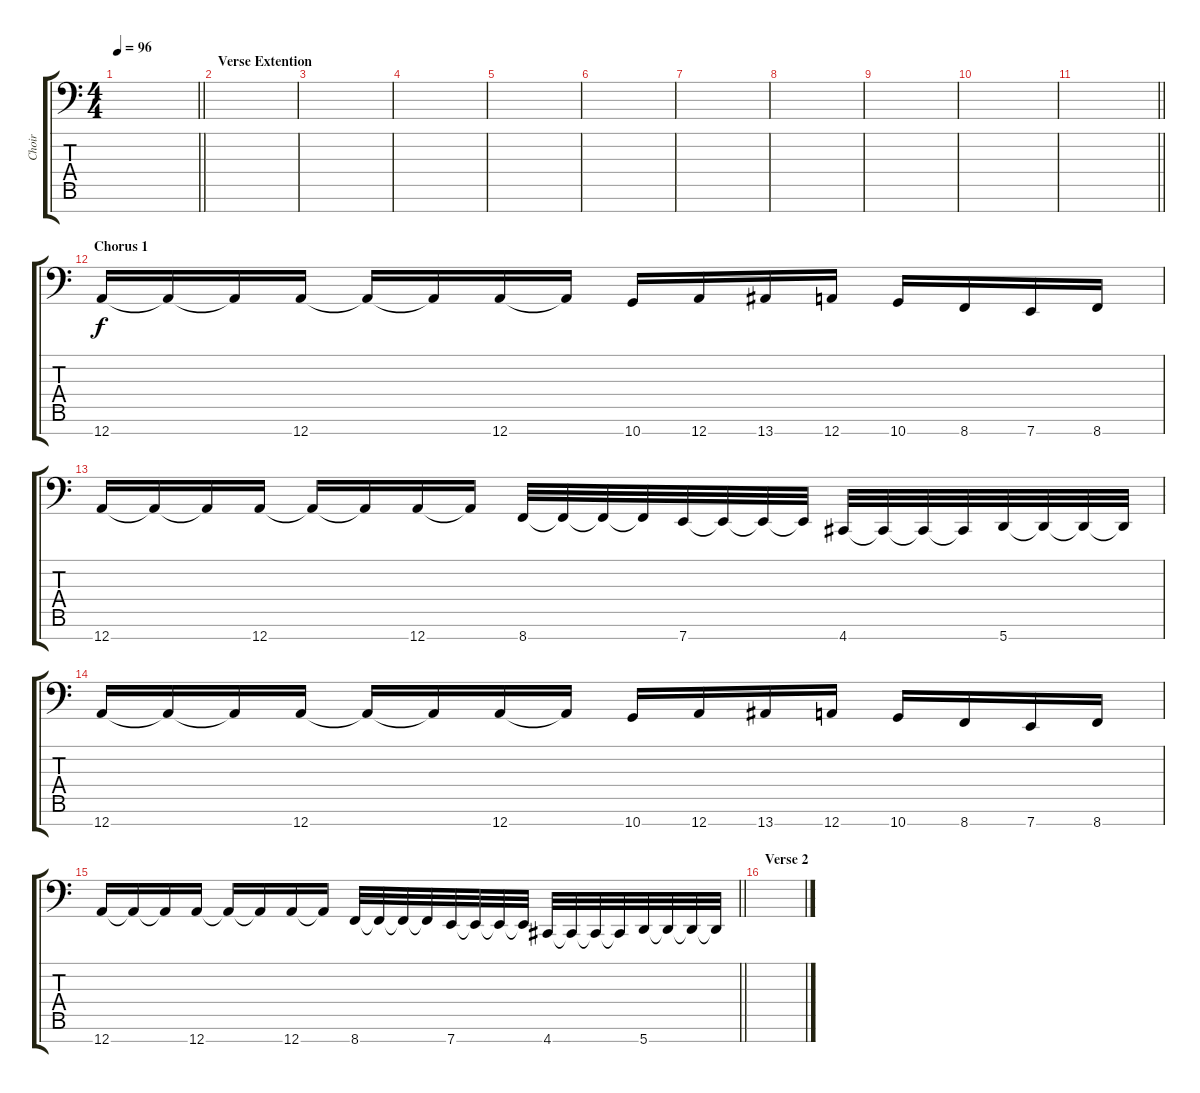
\track ("Choir" "Choir") {instrument choiraahs}
\staff {score tabs}
\tuning (E4 B3 G3 D3 A2 E2 A1) {hide}
\ts (4 4)
\tempo 96
\clef f4
\barLineRight lightlight
\ks c
|
\section ("" "Verse Extention")
|
|
|
|
|
|
|
|
|
\barLineRight lightlight
|
\section ("" "Chorus 1")
12.7.16 12.7{t}.16 12.7{t}.16 12.7.16 12.7{t}.16 12.7{t}.16 12.7.16 12.7{t}.16 10.7.16 12.7.16 13.7.16 12.7.16 10.7.16 8.7.16 7.7.16 8.7.16 |
12.7.16 12.7{t}.16 12.7{t}.16 12.7.16 12.7{t}.16 12.7{t}.16 12.7.16 12.7{t}.16 8.7.32 8.7{t}.32 8.7{t}.32 8.7{t}.32 7.7.32 7.7{t}.32 7.7{t}.32 7.7{t}.32 4.7.32 4.7{t}.32 4.7{t}.32 4.7{t}.32 5.7.32 5.7{t}.32 5.7{t}.32 5.7{t}.32 |
12.7.16 12.7{t}.16 12.7{t}.16 12.7.16 12.7{t}.16 12.7{t}.16 12.7.16 12.7{t}.16 10.7.16 12.7.16 13.7.16 12.7.16 10.7.16 8.7.16 7.7.16 8.7.16 |
\barLineRight lightlight
12.7.16 12.7{t}.16 12.7{t}.16 12.7.16 12.7{t}.16 12.7{t}.16 12.7.16 12.7{t}.16 8.7.32 8.7{t}.32 8.7{t}.32 8.7{t}.32 7.7.32 7.7{t}.32 7.7{t}.32 7.7{t}.32 4.7.32 4.7{t}.32 4.7{t}.32 4.7{t}.32 5.7.32 5.7{t}.32 5.7{t}.32 5.7{t}.32 |
\section ("" "Verse 2")
